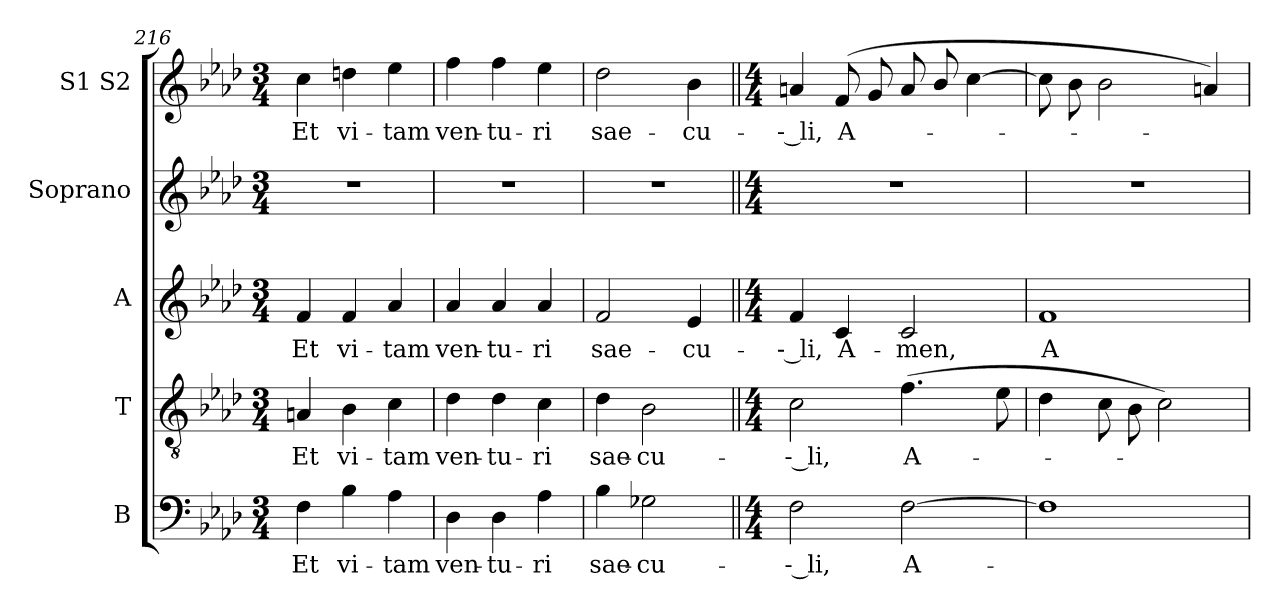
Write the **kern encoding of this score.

**kern	**text	**kern	**text	**kern	**text	**kern	**kern	**text
*part5	*part5	*part4	*part4	*part3	*part3	*part2	*part1	*part1
*staff5	*staff5	*staff4	*staff4	*staff3	*staff3	*staff2	*staff1	*staff1
*I"B	*	*I"T	*	*I"A	*	*I"Soprano	*I"S1 S2	*
*clefF4	*	*clefGv2	*	*clefG2	*	*clefG2	*clefG2	*
*	*	*ITrd7c12	*	*	*	*	*	*
*k[b-e-a-d-]	*	*k[b-e-a-d-]	*	*k[b-e-a-d-]	*	*k[b-e-a-d-]	*k[b-e-a-d-]	*
*f:	*	*f:	*	*f:	*	*f:	*f:	*
*M3/4	*	*M3/4	*	*M3/4	*	*M3/4	*M3/4	*
*MM180	*	*MM180	*	*MM180	*	*MM180	*MM180	*
=216	=216	=216	=216	=216	=216	=216	=216	=216
!	!LO:LY:b:color=#000000	!	!	!	!	!	!	!
!	!	!	!LO:LY:b:color=#000000	!	!	!	!	!
!	!	!	!	!	!LO:LY:b:color=#000000	!LO:N:vis=1	!	!
!	!	!	!	!	!	!	!	!LO:LY:b:color=#000000
4Fi\	Et	4AAni/	Et	4fi/	Et	2.r	4cci\	Et
!	!LO:LY:b:color=#000000	!	!	!	!	!	!	!
!	!	!	!LO:LY:b:color=#000000	!	!	!	!	!
!	!	!	!	!	!LO:LY:b:color=#000000	!	!	!
!	!	!	!	!	!	!	!	!LO:LY:b:color=#000000
4B-i\	vi-	4BB-i\	vi-	4fi/	vi-	.	4ddni\	vi-
!	!LO:LY:b:color=#000000	!	!	!	!	!	!	!
!	!	!	!LO:LY:b:color=#000000	!	!	!	!	!
!	!	!	!	!	!LO:LY:b:color=#000000	!	!	!
!	!	!	!	!	!	!	!	!LO:LY:b:color=#000000
4A-i\	-tam	4Ci\	-tam	4a-i/	-tam	.	4ee-i\	-tam
=217	=217	=217	=217	=217	=217	=217	=217	=217
!	!LO:LY:b:color=#000000	!	!	!	!	!	!	!
!	!	!	!LO:LY:b:color=#000000	!	!	!	!	!
!	!	!	!	!	!LO:LY:b:color=#000000	!LO:N:vis=1	!	!
!	!	!	!	!	!	!	!	!LO:LY:b:color=#000000
4D-i\	ven-	4D-i\	ven-	4a-i/	ven-	2.r	4ffi\	ven-
!	!LO:LY:b:color=#000000	!	!	!	!	!	!	!
!	!	!	!LO:LY:b:color=#000000	!	!	!	!	!
!	!	!	!	!	!LO:LY:b:color=#000000	!	!	!
!	!	!	!	!	!	!	!	!LO:LY:b:color=#000000
4D-i\	-tu-	4D-i\	-tu-	4a-i/	-tu-	.	4ffi\	-tu-
!	!LO:LY:b:color=#000000	!	!	!	!	!	!	!
!	!	!	!LO:LY:b:color=#000000	!	!	!	!	!
!	!	!	!	!	!LO:LY:b:color=#000000	!	!	!
!	!	!	!	!	!	!	!	!LO:LY:b:color=#000000
4A-i\	-ri	4Ci\	-ri	4a-i/	-ri	.	4ee-i\	-ri
!!LO:PB:g=z
=218	=218	=218	=218	=218	=218	=218	=218	=218
!	!LO:LY:b:color=#000000	!	!	!	!	!	!	!
!	!	!	!LO:LY:b:color=#000000	!	!	!	!	!
!	!	!	!	!	!LO:LY:b:color=#000000	!LO:N:vis=1	!	!
!	!	!	!	!	!	!	!	!LO:LY:b:color=#000000
4B-i\	sae-	4D-i\	sae-	2fi/	sae-	2.r	2dd-i\	sae-
!	!LO:LY:b:color=#000000	!	!	!	!	!	!	!
!	!	!	!LO:LY:b:color=#000000	!	!	!	!	!
2G-Xi\	-cu-	2BB-i\	-cu-	.	.	.	.	.
!	!	!	!	!	!LO:LY:b:color=#000000	!	!	!
!	!	!	!	!	!	!	!	!LO:LY:b:color=#000000
.	.	.	.	4e-i/	-cu-	.	4b-i\	-cu-
=219||	=219||	=219||	=219||	=219||	=219||	=219||	=219||	=219||
*M4/4	*	*M4/4	*	*M4/4	*	*M4/4	*M4/4	*
!	!LO:LY:b:color=#000000	!	!	!	!	!	!	!
!	!	!	!LO:LY:b:color=#000000	!	!	!	!	!
!	!	!	!	!	!LO:LY:b:color=#000000	!	!	!
*	*	*	*	*	*	*	*MM120	*
!	!	!	!	!	!	!	!	!LO:LY:b:color=#000000
2Fi\	-- li,	2Ci\	-- li,	4fi/	-- li,	1r	4ani/	-- li,
!	!	!	!	!	!LO:LY:b:color=#000000	!	!	!
!	!	!	!	!	!	!	!	!LO:LY:b:color=#000000
.	.	.	.	4ci/	A-	.	(8fi/	A-
.	.	.	.	.	.	.	8gi/	.
!	!LO:LY:b:color=#000000	!	!	!	!	!	!	!
!	!	!	!LO:LY:b:color=#000000	!	!	!	!	!
!	!	!	!	!	!LO:LY:b:color=#000000	!	!	!
[2Fi\	A-	(4.Fi\	A-	2ci/	-men,	.	8ai/	.
.	.	.	.	.	.	.	8b-i/	.
.	.	.	.	.	.	.	[4cci\	.
.	.	8E-i\	.	.	.	.	.	.
=220	=220	=220	=220	=220	=220	=220	=220	=220
!	!	!	!	!	!LO:LY:b:color=#000000	!	!	!
1Fi]	.	4D-i\	.	1fi	A-	1r	8cci\]	.
.	.	.	.	.	.	.	8b-i\	.
.	.	8Ci\	.	.	.	.	2b-i\	.
.	.	8BB-i\	.	.	.	.	.	.
.	.	2Ci\)	.	.	.	.	.	.
.	.	.	.	.	.	.	4ani/)	.
=	=	=	=	=	=	=	=	=
*-	*-	*-	*-	*-	*-	*-	*-	*-
